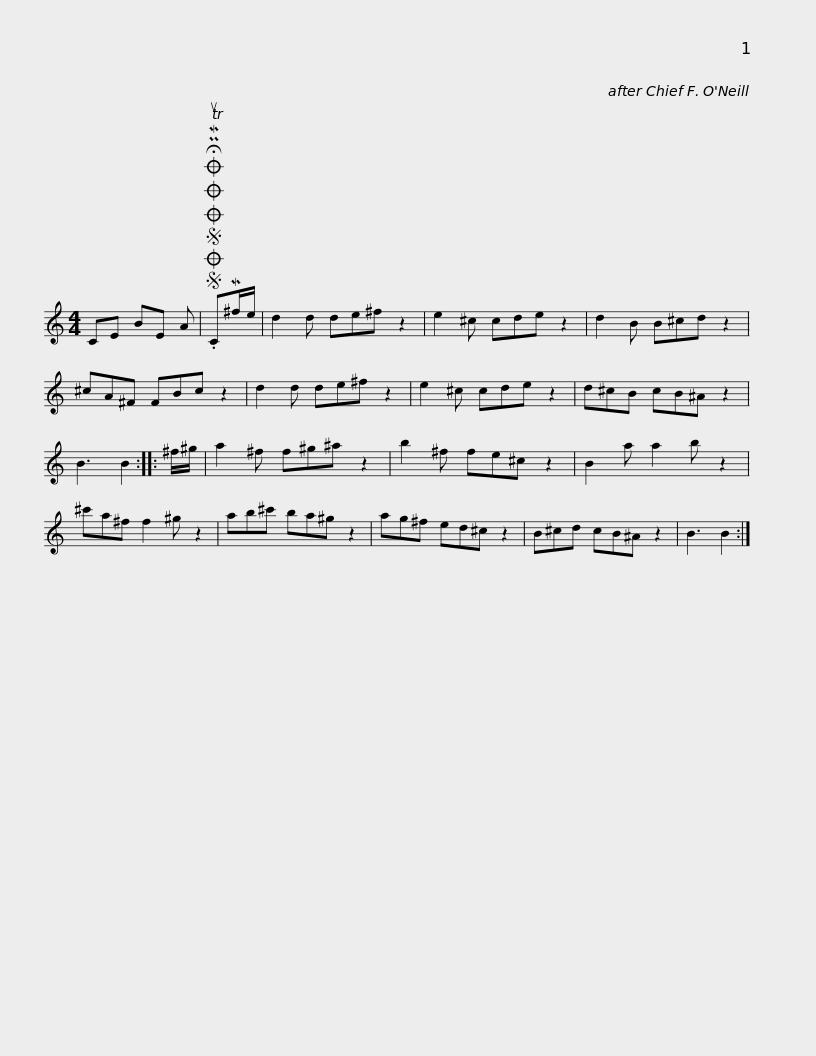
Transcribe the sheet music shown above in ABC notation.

X:1
L:1/8
M:4/4
I:linebreak $
K:C
V:1 treble
V:1
 CE BE A |SOSOOO .!fermata!PMTuCM^f/e/ | d2 d de^f z2 | e2 ^c cde z2 | d2 B B^cd z2 | %5
 ^cA^F FBc z2 | d2 d de^f z2 |$ e2 ^c cde z2 | d^cB cB^A z2 | B3 B2 :: %10
 ^f/^g/ | a2 ^f f^g^a z2 | b2 ^f fe^c z2 | B2 a a2 b z2 |$ ^c'a^f f2 ^g z2 | %15
 ab^c' ba^g z2 | ag^f ed^c z2 | B^cd cB^A z2 | B3 B2 :| %19
